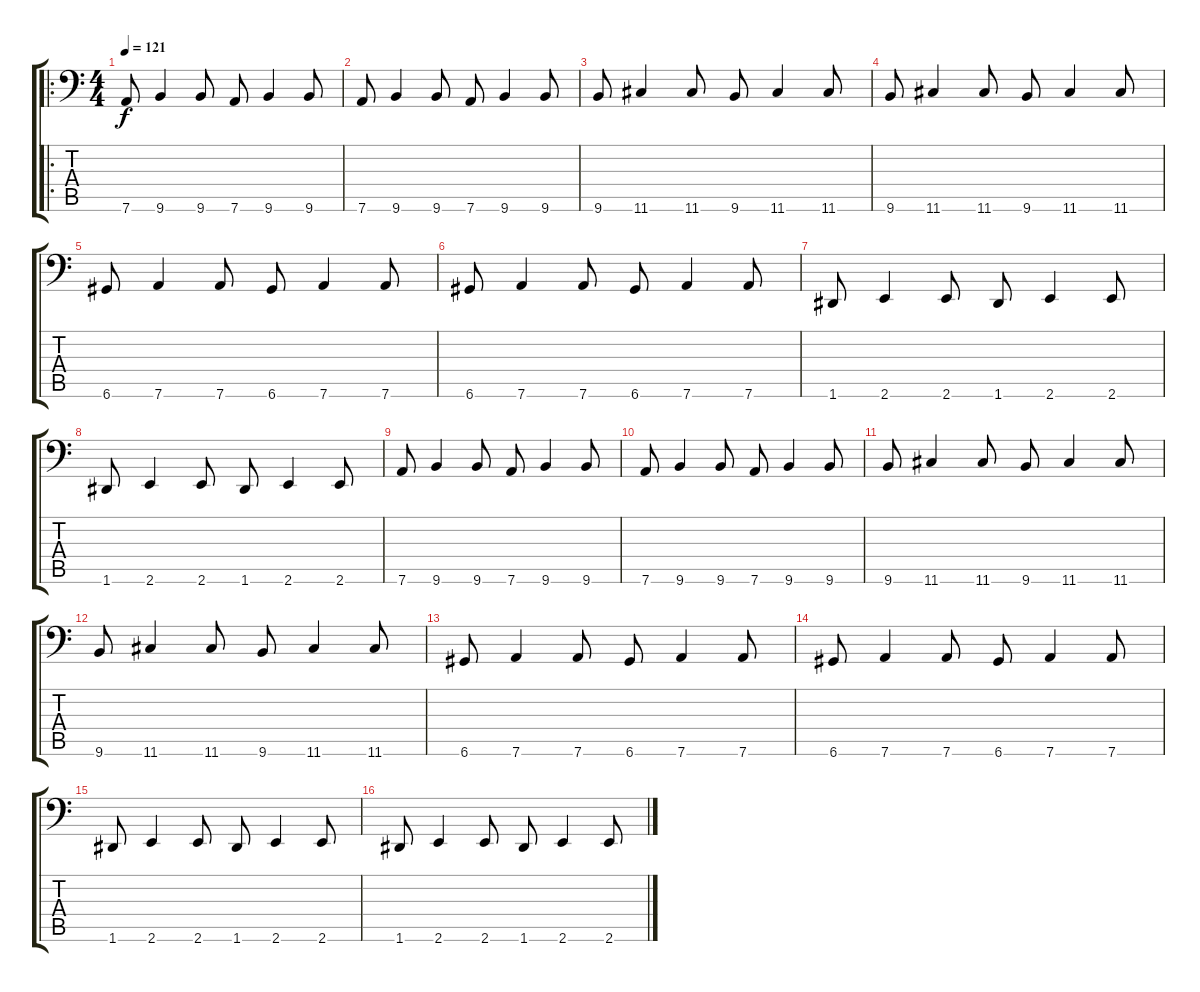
\track "" {instrument electricbassfinger}
\staff {score tabs}
\tuning (E3 B2 G2 D2 A1 D1) {hide}
\ro
\ts (4 4)
\tempo 121
\clef f4
\ks c
7.6.8{dy f} 9.6.4 9.6.8 7.6.8 9.6.4 9.6.8 |
7.6.8 9.6.4 9.6.8 7.6.8 9.6.4 9.6.8 |
9.6.8 11.6.4 11.6.8 9.6.8 11.6.4 11.6.8 |
9.6.8 11.6.4 11.6.8 9.6.8 11.6.4 11.6.8 |
6.6.8 7.6.4 7.6.8 6.6.8 7.6.4 7.6.8 |
6.6.8 7.6.4 7.6.8 6.6.8 7.6.4 7.6.8 |
1.6.8 2.6.4 2.6.8 1.6.8 2.6.4 2.6.8 |
1.6.8 2.6.4 2.6.8 1.6.8 2.6.4 2.6.8 |
7.6.8 9.6.4 9.6.8 7.6.8 9.6.4 9.6.8 |
7.6.8 9.6.4 9.6.8 7.6.8 9.6.4 9.6.8 |
9.6.8 11.6.4 11.6.8 9.6.8 11.6.4 11.6.8 |
9.6.8 11.6.4 11.6.8 9.6.8 11.6.4 11.6.8 |
6.6.8 7.6.4 7.6.8 6.6.8 7.6.4 7.6.8 |
6.6.8 7.6.4 7.6.8 6.6.8 7.6.4 7.6.8 |
1.6.8 2.6.4 2.6.8 1.6.8 2.6.4 2.6.8 |
1.6.8 2.6.4 2.6.8 1.6.8 2.6.4 2.6.8
